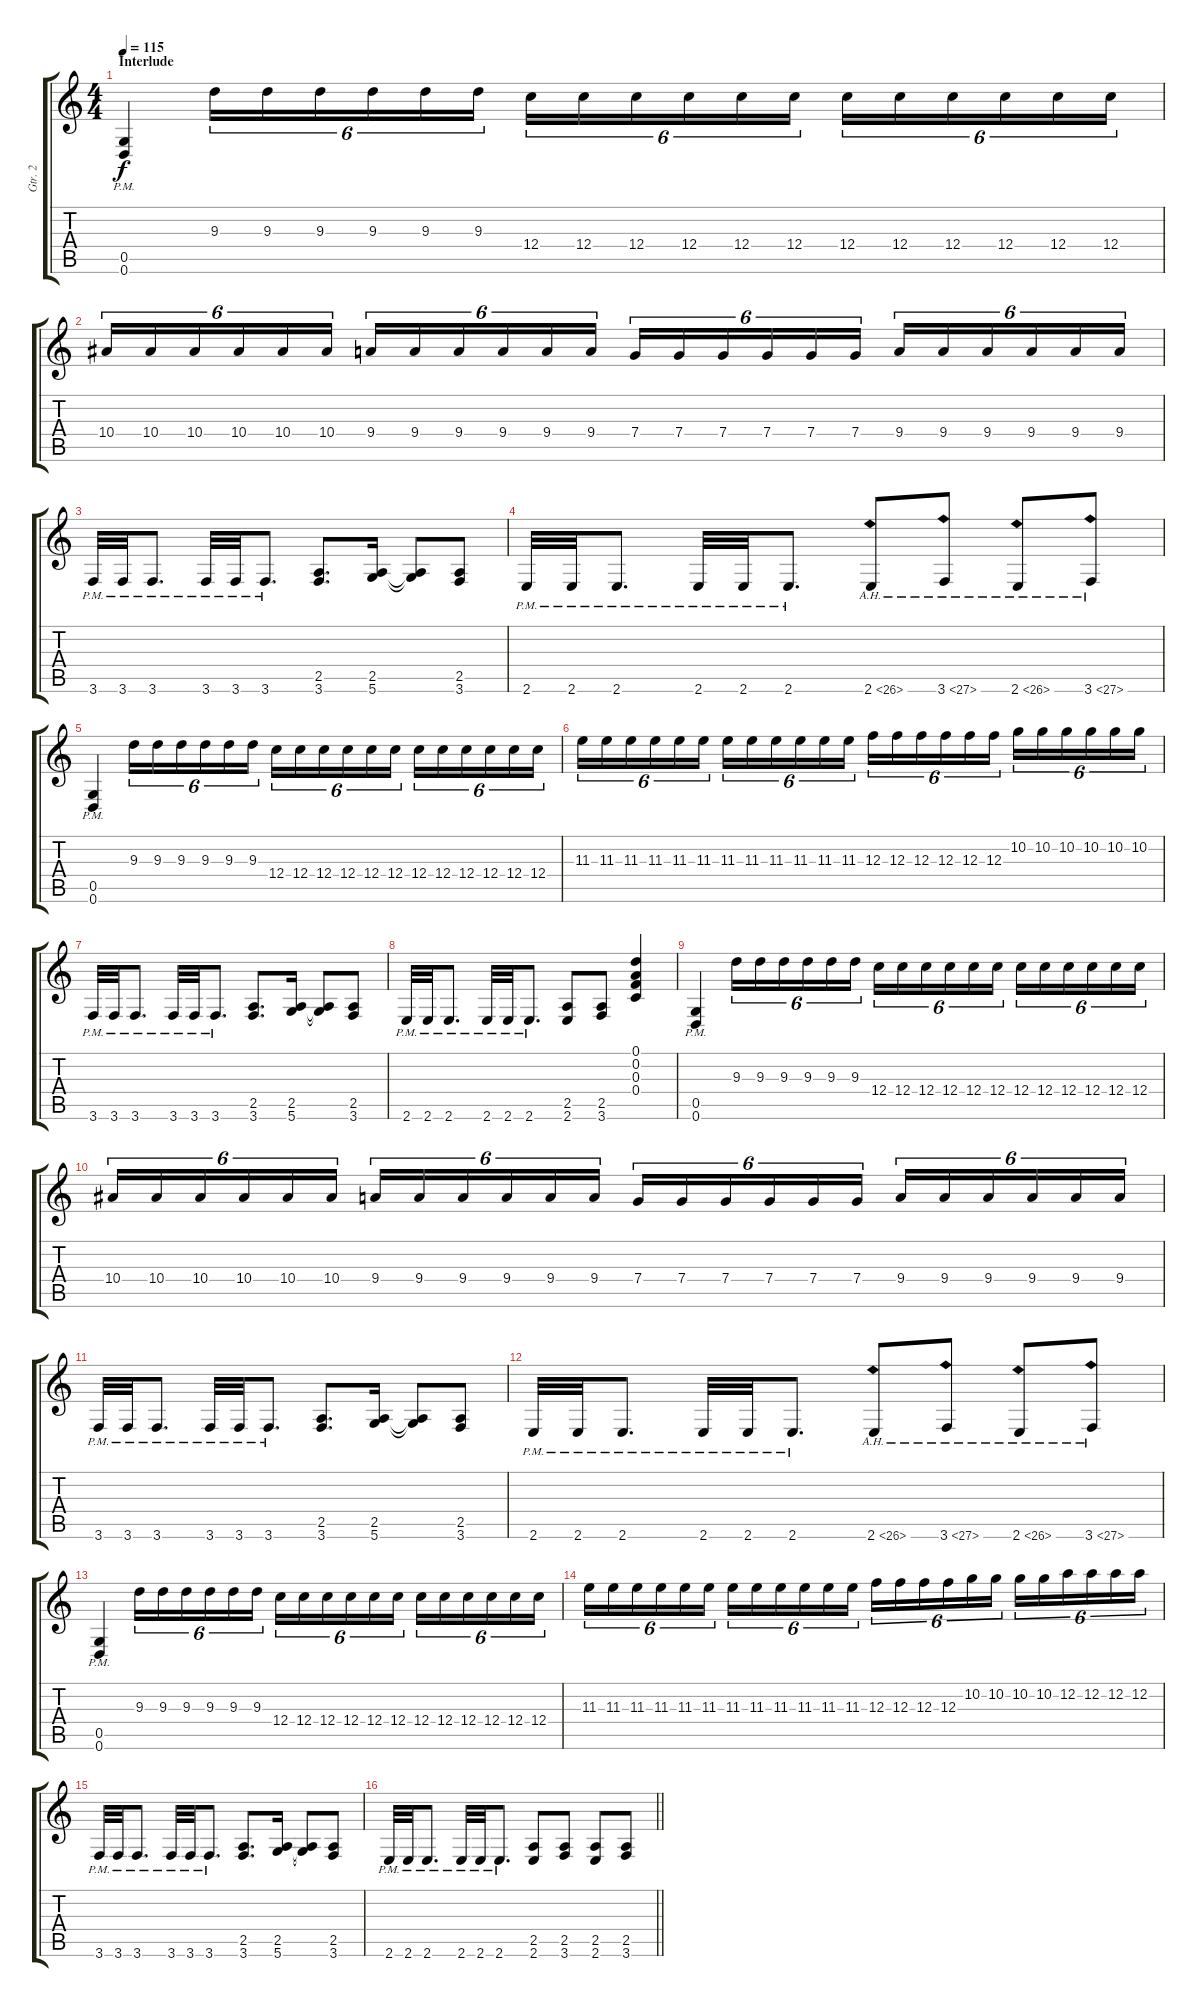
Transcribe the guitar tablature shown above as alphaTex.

\track ("Gtr. 2" "Gtr. 2") {instrument distortionguitar}
\staff {score tabs}
\tuning (D4 A3 F3 C3 G2 D2) {hide}
\ts (4 4)
\section ("" "Interlude")
\tempo 115
\clef g2
\ks c
(0.5{pm} 0.6{pm}).4{dy f} 9.3.16{tu (6 4)} 9.3.16{tu (6 4)} 9.3.16{tu (6 4)} 9.3.16{tu (6 4)} 9.3.16{tu (6 4)} 9.3.16{tu (6 4)} 12.4.16{tu (6 4)} 12.4.16{tu (6 4)} 12.4.16{tu (6 4)} 12.4.16{tu (6 4)} 12.4.16{tu (6 4)} 12.4.16{tu (6 4)} 12.4.16{tu (6 4)} 12.4.16{tu (6 4)} 12.4.16{tu (6 4)} 12.4.16{tu (6 4)} 12.4.16{tu (6 4)} 12.4.16{tu (6 4)} |
10.4.16{tu (6 4)} 10.4.16{tu (6 4)} 10.4.16{tu (6 4)} 10.4.16{tu (6 4)} 10.4.16{tu (6 4)} 10.4.16{tu (6 4)} 9.4.16{tu (6 4)} 9.4.16{tu (6 4)} 9.4.16{tu (6 4)} 9.4.16{tu (6 4)} 9.4.16{tu (6 4)} 9.4.16{tu (6 4)} 7.4.16{tu (6 4)} 7.4.16{tu (6 4)} 7.4.16{tu (6 4)} 7.4.16{tu (6 4)} 7.4.16{tu (6 4)} 7.4.16{tu (6 4)} 9.4.16{tu (6 4)} 9.4.16{tu (6 4)} 9.4.16{tu (6 4)} 9.4.16{tu (6 4)} 9.4.16{tu (6 4)} 9.4.16{tu (6 4)} |
3.6{pm}.32 3.6{pm}.32 3.6{pm}.8{d} 3.6{pm}.32 3.6{pm}.32 3.6{pm}.8{d} (2.5 3.6).8{d} (2.5 5.6).16 (2.5{t} 5.6{t}).8 (2.5 3.6).8 |
2.6{pm}.32 2.6{pm}.32 2.6{pm}.8{d} 2.6{pm}.32 2.6{pm}.32 2.6{pm}.8{d} 2.6{ah 24}.8 3.6{ah 24}.8 2.6{ah 24}.8 3.6{ah 24}.8 |
(0.5{pm} 0.6{pm}).4 9.3.16{tu (6 4)} 9.3.16{tu (6 4)} 9.3.16{tu (6 4)} 9.3.16{tu (6 4)} 9.3.16{tu (6 4)} 9.3.16{tu (6 4)} 12.4.16{tu (6 4)} 12.4.16{tu (6 4)} 12.4.16{tu (6 4)} 12.4.16{tu (6 4)} 12.4.16{tu (6 4)} 12.4.16{tu (6 4)} 12.4.16{tu (6 4)} 12.4.16{tu (6 4)} 12.4.16{tu (6 4)} 12.4.16{tu (6 4)} 12.4.16{tu (6 4)} 12.4.16{tu (6 4)} |
11.3.16{tu (6 4)} 11.3.16{tu (6 4)} 11.3.16{tu (6 4)} 11.3.16{tu (6 4)} 11.3.16{tu (6 4)} 11.3.16{tu (6 4)} 11.3.16{tu (6 4)} 11.3.16{tu (6 4)} 11.3.16{tu (6 4)} 11.3.16{tu (6 4)} 11.3.16{tu (6 4)} 11.3.16{tu (6 4)} 12.3.16{tu (6 4)} 12.3.16{tu (6 4)} 12.3.16{tu (6 4)} 12.3.16{tu (6 4)} 12.3.16{tu (6 4)} 12.3.16{tu (6 4)} 10.2.16{tu (6 4)} 10.2.16{tu (6 4)} 10.2.16{tu (6 4)} 10.2.16{tu (6 4)} 10.2.16{tu (6 4)} 10.2.16{tu (6 4)} |
3.6{pm}.32 3.6{pm}.32 3.6{pm}.8{d} 3.6{pm}.32 3.6{pm}.32 3.6{pm}.8{d} (2.5 3.6).8{d} (2.5 5.6).16 (2.5{t} 5.6{t}).8 (2.5 3.6).8 |
2.6{pm}.32 2.6{pm}.32 2.6{pm}.8{d} 2.6{pm}.32 2.6{pm}.32 2.6{pm}.8{d} (2.5 2.6).8 (2.5 3.6).8 (0.1 0.2 0.3 0.4).4 |
(0.5{pm} 0.6{pm}).4 9.3.16{tu (6 4)} 9.3.16{tu (6 4)} 9.3.16{tu (6 4)} 9.3.16{tu (6 4)} 9.3.16{tu (6 4)} 9.3.16{tu (6 4)} 12.4.16{tu (6 4)} 12.4.16{tu (6 4)} 12.4.16{tu (6 4)} 12.4.16{tu (6 4)} 12.4.16{tu (6 4)} 12.4.16{tu (6 4)} 12.4.16{tu (6 4)} 12.4.16{tu (6 4)} 12.4.16{tu (6 4)} 12.4.16{tu (6 4)} 12.4.16{tu (6 4)} 12.4.16{tu (6 4)} |
10.4.16{tu (6 4)} 10.4.16{tu (6 4)} 10.4.16{tu (6 4)} 10.4.16{tu (6 4)} 10.4.16{tu (6 4)} 10.4.16{tu (6 4)} 9.4.16{tu (6 4)} 9.4.16{tu (6 4)} 9.4.16{tu (6 4)} 9.4.16{tu (6 4)} 9.4.16{tu (6 4)} 9.4.16{tu (6 4)} 7.4.16{tu (6 4)} 7.4.16{tu (6 4)} 7.4.16{tu (6 4)} 7.4.16{tu (6 4)} 7.4.16{tu (6 4)} 7.4.16{tu (6 4)} 9.4.16{tu (6 4)} 9.4.16{tu (6 4)} 9.4.16{tu (6 4)} 9.4.16{tu (6 4)} 9.4.16{tu (6 4)} 9.4.16{tu (6 4)} |
3.6{pm}.32 3.6{pm}.32 3.6{pm}.8{d} 3.6{pm}.32 3.6{pm}.32 3.6{pm}.8{d} (2.5 3.6).8{d} (2.5 5.6).16 (2.5{t} 5.6{t}).8 (2.5 3.6).8 |
2.6{pm}.32 2.6{pm}.32 2.6{pm}.8{d} 2.6{pm}.32 2.6{pm}.32 2.6{pm}.8{d} 2.6{ah 24}.8 3.6{ah 24}.8 2.6{ah 24}.8 3.6{ah 24}.8 |
(0.5{pm} 0.6{pm}).4 9.3.16{tu (6 4)} 9.3.16{tu (6 4)} 9.3.16{tu (6 4)} 9.3.16{tu (6 4)} 9.3.16{tu (6 4)} 9.3.16{tu (6 4)} 12.4.16{tu (6 4)} 12.4.16{tu (6 4)} 12.4.16{tu (6 4)} 12.4.16{tu (6 4)} 12.4.16{tu (6 4)} 12.4.16{tu (6 4)} 12.4.16{tu (6 4)} 12.4.16{tu (6 4)} 12.4.16{tu (6 4)} 12.4.16{tu (6 4)} 12.4.16{tu (6 4)} 12.4.16{tu (6 4)} |
11.3.16{tu (6 4)} 11.3.16{tu (6 4)} 11.3.16{tu (6 4)} 11.3.16{tu (6 4)} 11.3.16{tu (6 4)} 11.3.16{tu (6 4)} 11.3.16{tu (6 4)} 11.3.16{tu (6 4)} 11.3.16{tu (6 4)} 11.3.16{tu (6 4)} 11.3.16{tu (6 4)} 11.3.16{tu (6 4)} 12.3.16{tu (6 4)} 12.3.16{tu (6 4)} 12.3.16{tu (6 4)} 12.3.16{tu (6 4)} 10.2.16{tu (6 4)} 10.2.16{tu (6 4)} 10.2.16{tu (6 4)} 10.2.16{tu (6 4)} 12.2.16{tu (6 4)} 12.2.16{tu (6 4)} 12.2.16{tu (6 4)} 12.2.16{tu (6 4)} |
3.6{pm}.32 3.6{pm}.32 3.6{pm}.8{d} 3.6{pm}.32 3.6{pm}.32 3.6{pm}.8{d} (2.5 3.6).8{d} (2.5 5.6).16 (2.5{t} 5.6{t}).8 (2.5 3.6).8 |
\barLineRight lightlight
2.6{pm}.32 2.6{pm}.32 2.6{pm}.8{d} 2.6{pm}.32 2.6{pm}.32 2.6{pm}.8{d} (2.5 2.6).8 (2.5 3.6).8 (2.5 2.6).8 (2.5 3.6).8
